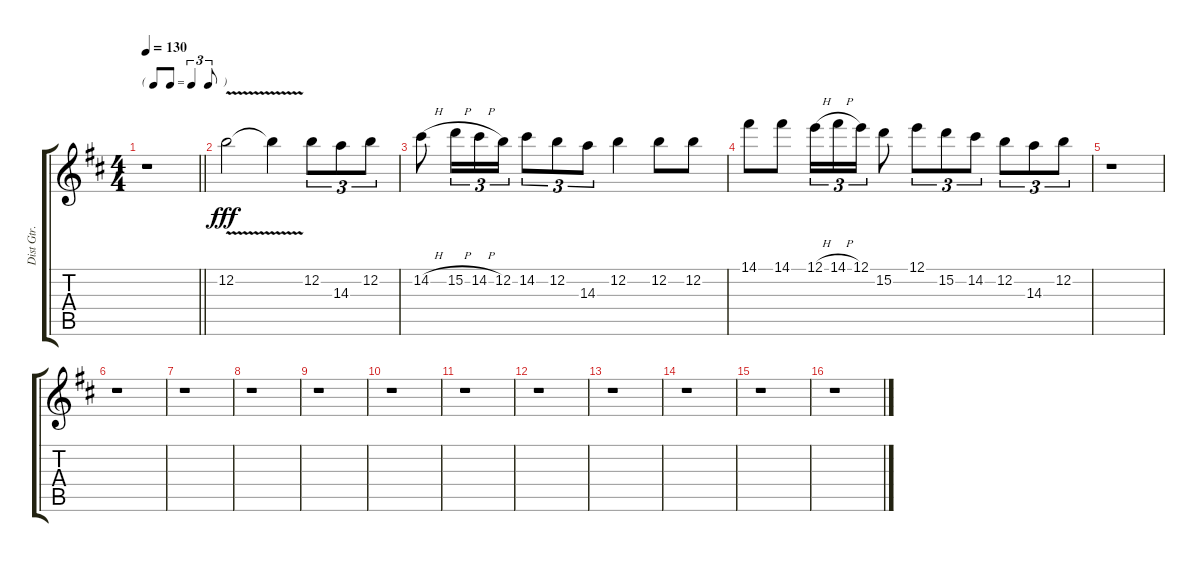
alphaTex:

\track ("Dist Gtr." "Dist Gtr.") {instrument distortionguitar}
\staff {score tabs}
\tuning (E4 B3 G3 D4 A3 E3) {hide}
\ts (4 4)
\tf triplet8th
\tempo 130
\clef g2
\barLineRight lightlight
\ks d
r.1{dy mf} |
12.2{v}.2{dy fff} 12.2{v t}.4 12.2.8{tu (3 2)} 14.3.8{tu (3 2)} 12.2.8{tu (3 2)} |
14.2{h}.8 15.2{h}.16{tu (3 2)} 14.2{h}.16{tu (3 2)} 12.2.16{tu (3 2)} 14.2.8{tu (3 2)} 12.2.8{tu (3 2)} 14.3.8{tu (3 2)} 12.2.4 12.2.8 12.2.8 |
14.1.8 14.1.8 12.1{h}.16{tu (3 2)} 14.1{h}.16{tu (3 2)} 12.1.16{tu (3 2)} 15.2.8 12.1.8{tu (3 2)} 15.2.8{tu (3 2)} 14.2.8{tu (3 2)} 12.2.8{tu (3 2)} 14.3.8{tu (3 2)} 12.2.8{tu (3 2)} |
r.1 |
r.1 |
r.1 |
r.1 |
r.1 |
r.1 |
r.1 |
r.1 |
r.1 |
r.1 |
r.1 |
r.1
